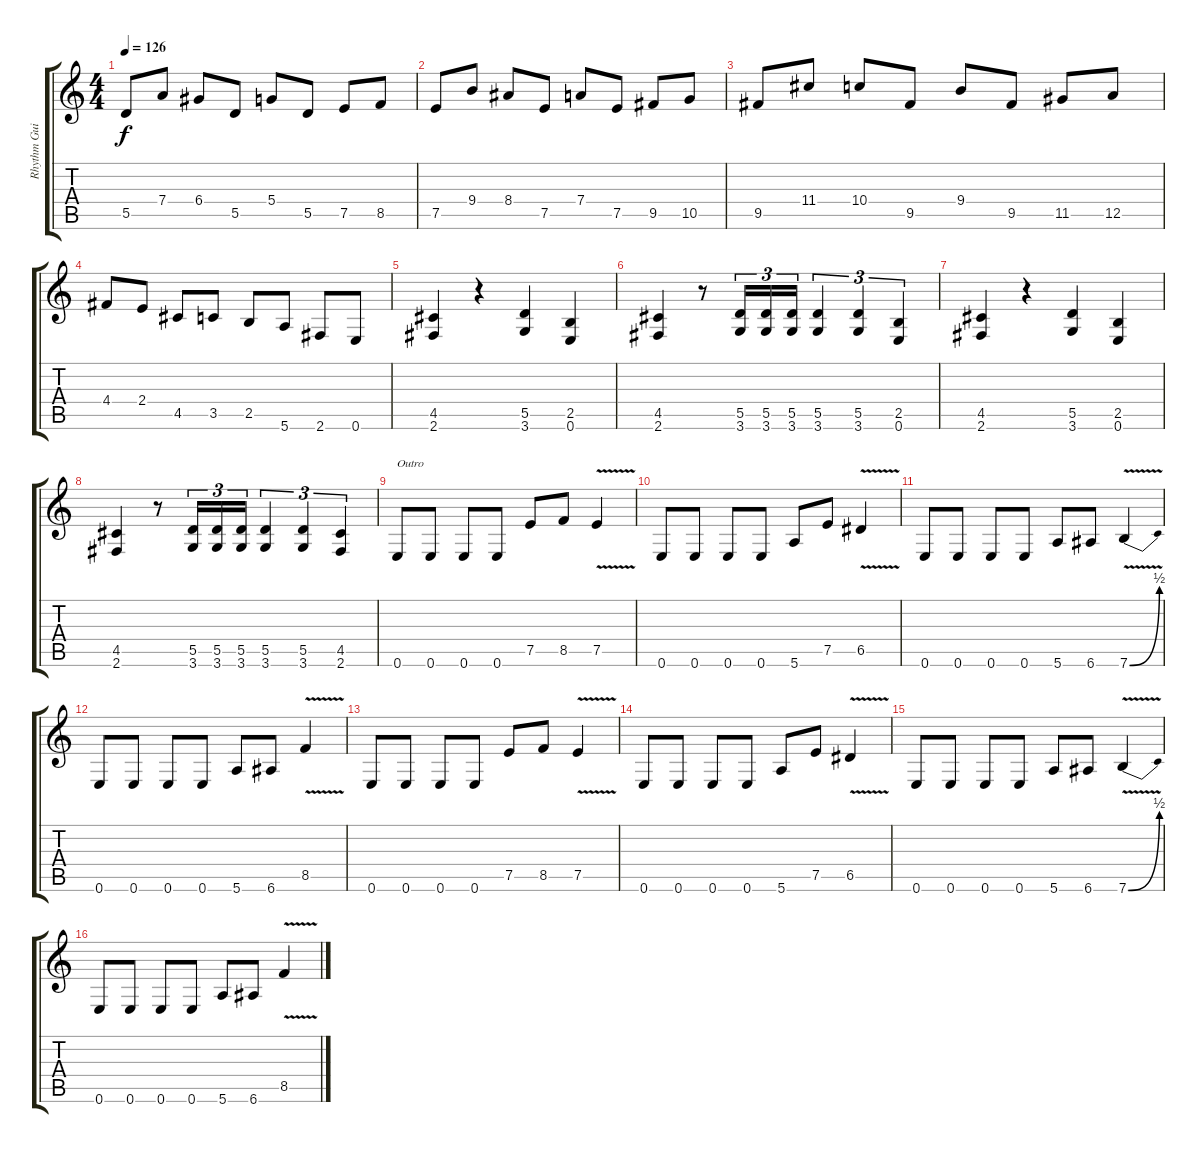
\track ("Rhythm Guitar" "Rhythm Gui") {instrument distortionguitar}
\staff {score tabs}
\tuning (E4 B3 G3 D3 A2 E2) {hide}
\ts (4 4)
\tempo 126
\clef g2
\ks c
5.5.8{dy f} 7.4.8 6.4.8 5.5.8 5.4.8 5.5.8 7.5.8 8.5.8 |
7.5.8 9.4.8 8.4.8 7.5.8 7.4.8 7.5.8 9.5.8 10.5.8 |
9.5.8 11.4.8 10.4.8 9.5.8 9.4.8 9.5.8 11.5.8 12.5.8 |
4.4.8 2.4.8 4.5.8 3.5.8 2.5.8 5.6.8 2.6.8 0.6.8 |
(4.5 2.6).4 r.4 (5.5 3.6).4 (2.5 0.6).4 |
(4.5 2.6).4 r.8 (5.5 3.6).16{tu (3 2)} (5.5 3.6).16{tu (3 2)} (5.5 3.6).16{tu (3 2)} (5.5 3.6).4{tu (3 2)} (5.5 3.6).4{tu (3 2)} (2.5 0.6).4{tu (3 2)} |
(4.5 2.6).4 r.4 (5.5 3.6).4 (2.5 0.6).4 |
(4.5 2.6).4 r.8 (5.5 3.6).16{tu (3 2)} (5.5 3.6).16{tu (3 2)} (5.5 3.6).16{tu (3 2)} (5.5 3.6).4{tu (3 2)} (5.5 3.6).4{tu (3 2)} (4.5 2.6).4{tu (3 2)} |
0.6.8{txt "Outro"} 0.6.8 0.6.8 0.6.8 7.5.8 8.5.8 7.5{v}.4 |
0.6.8 0.6.8 0.6.8 0.6.8 5.6.8 7.5.8 6.5{v}.4 |
0.6.8 0.6.8 0.6.8 0.6.8 5.6.8 6.6.8 7.6{be (bend 0 0 60 2) v}.4 |
0.6.8 0.6.8 0.6.8 0.6.8 5.6.8 6.6.8 8.5{v}.4 |
0.6.8 0.6.8 0.6.8 0.6.8 7.5.8 8.5.8 7.5{v}.4 |
0.6.8 0.6.8 0.6.8 0.6.8 5.6.8 7.5.8 6.5{v}.4 |
0.6.8 0.6.8 0.6.8 0.6.8 5.6.8 6.6.8 7.6{be (bend 0 0 60 2) v}.4 |
0.6.8 0.6.8 0.6.8 0.6.8 5.6.8 6.6.8 8.5{v}.4
